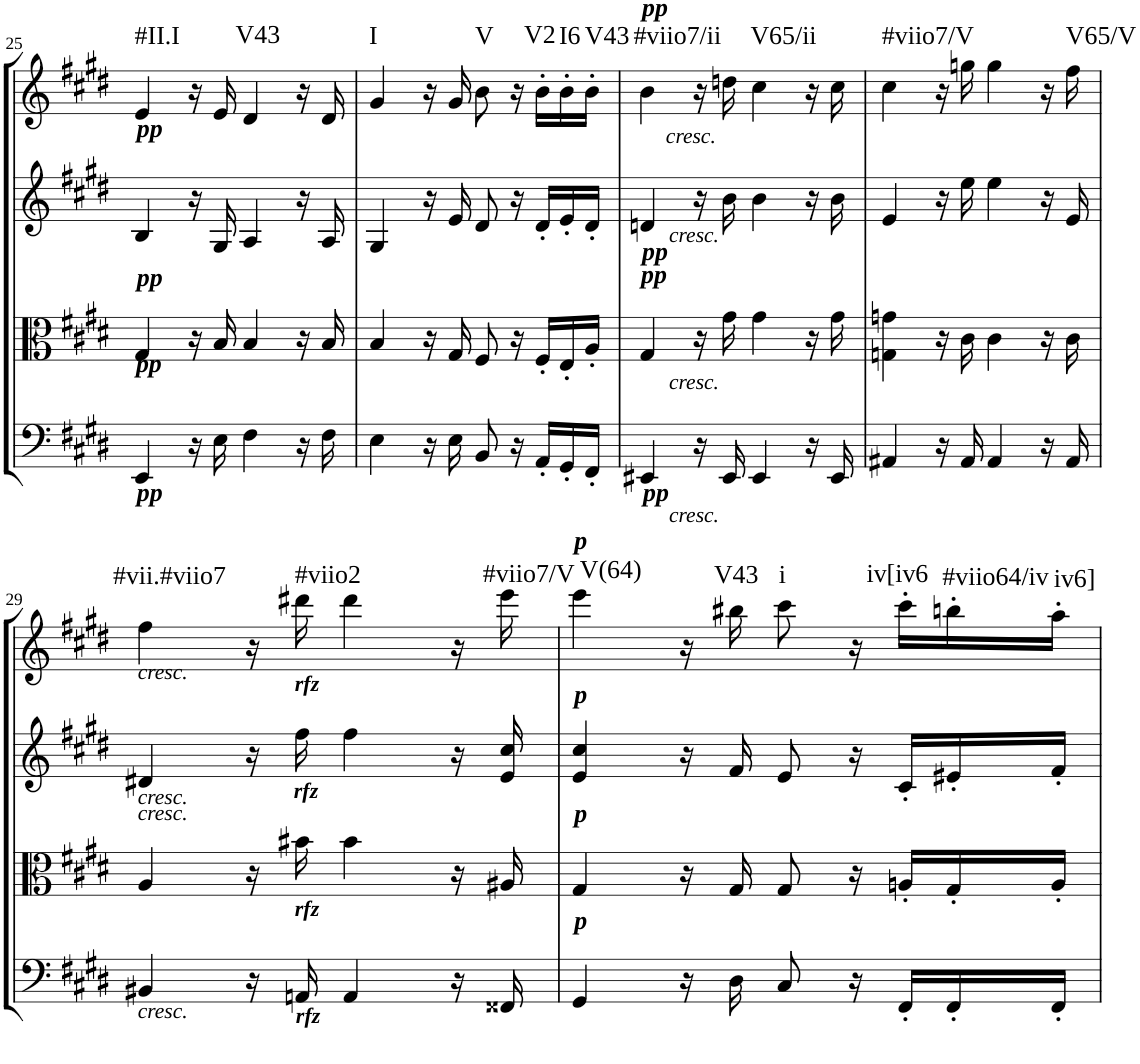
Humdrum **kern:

**kern	**kern	**kern	**kern	**harte
*part4	*part3	*part2	*part1	*part1
*staff4	*staff3	*staff2	*staff1	*
*I"Cello	*I"Viola	*I"2nd Violin	*I"1st Violin	*
*	*I'Vla	*I'Vln	*I'Vln	*
!!LO:PB:g=z
*clefF4	*clefC3	*clefG2	*clefG2	*
*k[f#c#g#d#]	*k[f#c#g#d#]	*k[f#c#g#d#]	*k[f#c#g#d#]	*
*E:	*E:	*E:	*E:	*
*M6/8	*M6/8	*M6/8	*M6/8	*
=25	=25	=25	=25	=25
!	!	!	!LO:TX:b:Bi:t=pp	!
!	!LO:TX:a:Bi:t=pp	!	!	!
!	!LO:TX:a:Bi:t=pp	!	!	!
!LO:TX:b:Bi:t=pp	!	!	!	!LO:H:kt=#II.I
4EE/	4G#/	4B/	4e/	N
16r	16r	16r	16r	.
16E\	16B/	16G#/	16e/	.
!	!	!	!	!LO:H:kt=V43
4F#\	4B/	4A/	4d#/	N
16r	16r	16r	16r	.
16F#\	16B/	16A/	16d#/	.
=26	=26	=26	=26	=26
!	!	!	!	!LO:H:kt=I
4E\	4B/	4G#/	4g#/	N
16r	16r	16r	16r	.
16E\	16G#/	16e/	16g#/	.
!	!	!	!	!LO:H:kt=V
8BB/	8F#/	8d#/	8b\	N
16r	16r	16r	16r	.
!	!	!	!	!LO:H:kt=V2
16AA'/LL	16F#'/LL	16d#'/LL	16b'\LL	N
!	!	!	!	!LO:H:kt=I6
16GG#'/	16E'/	16e'/	16b'\	N
!	!	!	!	!LO:H:kt=V43
16FF#'/JJ	16A'/JJ	16d#'/JJ	16b'\JJ	N
=27	=27	=27	=27	=27
!	!	!	!LO:TX:a:Bi:t=pp	!
!	!	!LO:TX:a:i:t=cresc.	!	!
!	!LO:TX:a:Bi:t=pp	!	!	!
!	!LO:TX:a:Bi:t=pp	!	!	!
!	!LO:TX:a:i:t=cresc.	!	!	!
!LO:TX:b:Bi:t=pp	!	!	!	!
!LO:TX:a:i:t=cresc.	!	!	!	!
!LO:TX:b:i:t=cresc.	!	!	!	!LO:H:kt=#viio7/ii
4EE#X/	4G#/	4dn/	4b\	N
16r	16r	16r	16r	.
16EE#/	16g#\	16b\	16ddn\	.
!	!	!	!	!LO:H:kt=V65/ii
4EE#/	4g#\	4b\	4cc#\	N
16r	16r	16r	16r	.
16EE#/	16g#\	16b\	16cc#\	.
=28	=28	=28	=28	=28
!	!	!	!	!LO:H:kt=#viio7/V
4AA#X/	4Gn\ 4gn\	4e/	4cc#\	N
16r	16r	16r	16r	.
16AA#/	16c#\	16ee\	16ggn\	.
4AA#/	4c#\	4ee\	4gg\	.
16r	16r	16r	16r	.
!	!	!	!	!LO:H:kt=V65/V
16AA#/	16c#\	16e/	16ff#\	N
!!LO:LB:g=z
=29	=29	=29	=29	=29
!	!	!	!LO:TX:a:i:t=cresc.	!
!	!LO:TX:a:i:t=cresc.	!	!	!
!	!LO:TX:a:i:t=cresc.	!	!	!
!LO:TX:b:i:t=cresc.	!	!	!	!LO:H:kt=#vii.#viio7
4BB#X/	4A/	4d#X/	4ff#\	N
16r	16r	16r	16r	.
!	!	!	!LO:TX:b:Bi:t=rfz	!
!	!	!LO:TX:b:Bi:t=rfz	!	!
!	!LO:TX:b:Bi:t=rfz	!	!	!
!LO:TX:b:Bi:t=rfz	!	!	!	!LO:H:kt=#viio2
16AAn/	16b#X\	16ff#\	16ddd#X\	N
4AA/	4b#\	4ff#\	4ddd#\	.
16r	16r	16r	16r	.
!	!	!	!	!LO:H:kt=#viio7/V
16FF##X/	16A#X/	16e/ 16cc#/	16eee\	N
=30	=30	=30	=30	=30
!	!	!	!LO:TX:a:Bi:t=p	!
!	!	!LO:TX:a:Bi:t=p	!	!
!	!LO:TX:a:Bi:t=p	!	!	!
!LO:TX:a:Bi:t=p	!	!	!	!LO:H:kt=V(64)
4GG#/	4G#/	4e/ 4cc#/	4eee\	N
16r	16r	16r	16r	.
!	!	!	!	!LO:H:kt=V43
16D#\	16G#/	16f#/	16bb#X\	N
!	!	!	!	!LO:H:kt=i
8C#/	8G#/	8e/	8ccc#\	N
16r	16r	16r	16r	.
!	!	!	!	!LO:H:kt=iv[iv6
16FF#'/LL	16An'/LL	16c#'/LL	16ccc#'\LL	N
!	!	!	!	!LO:H:kt=#viio64/iv
16FF#'/	16G#'/	16e#X'/	16bbn'\	N
!	!	!	!	!LO:H:kt=iv6]
16FF#'/JJ	16A'/JJ	16f#'/JJ	16aa'\JJ	N
=	=	=	=	=
*-	*-	*-	*-	*-
